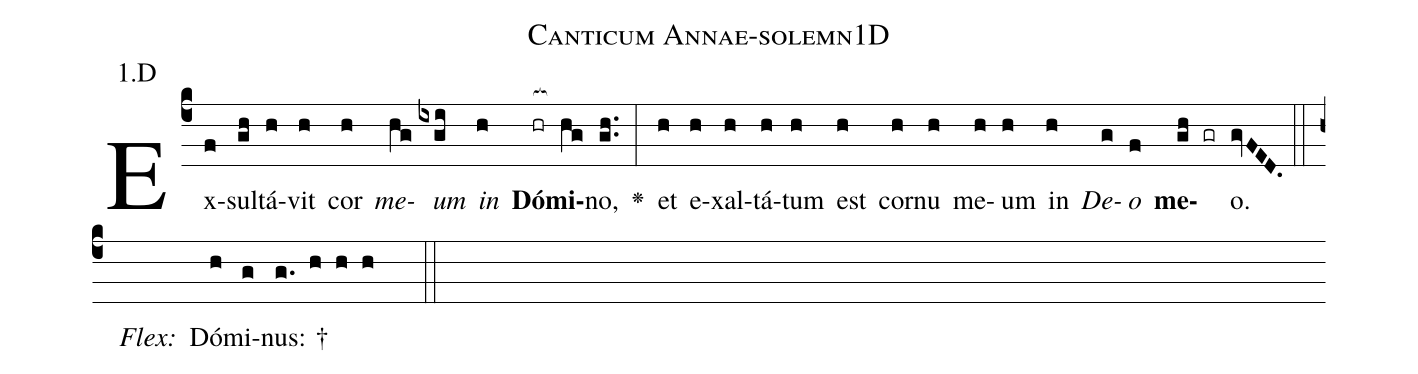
name: Canticum Annae-solemn1D;
annotation: 1.D;
%%
(c4)Ex(f)sul(gh)tá(h)vit(h) cor(h) <i>me</i>(hg)<i>um</i>(ixgi) <i>in</i>(h) <b>Dó</b>(hr[ocb:1{])<b>mi</b>(hg[ocb:0}])no,(gh..) <v>\greheightstar</v>(:) et(h) e(h)xal(h)tá(h)tum(h) est(h) cor(h)nu(h) me(h)um(h) in(h) <i>De</i>(g)<i>o</i>(f) <b>me</b>(gh gr)o.(gvFED.) (::)
<i>Flex:</i>()  Dó(h)mi(g)nus: †(g. h h h  ::)

%E(h) u(h) o(g) u(f) a(gh) e.(gvFED.) (::)
